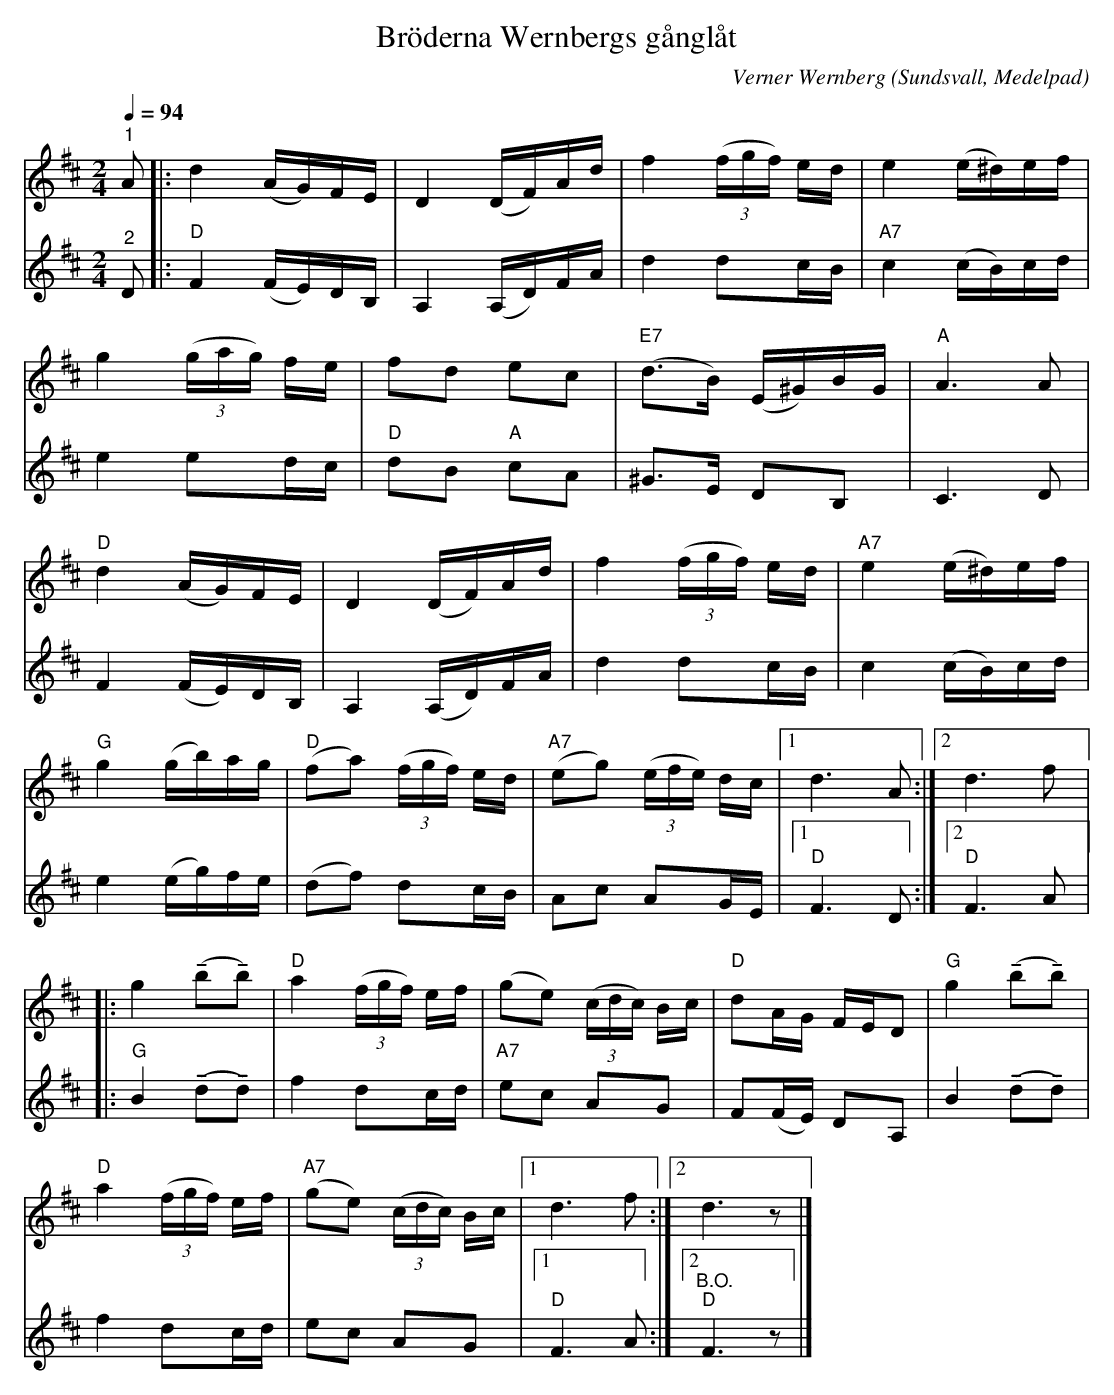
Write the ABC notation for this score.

X:1
T:Bröderna Wernbergs gånglåt
C:Verner Wernberg
O:Sundsvall, Medelpad
L:1/16
Q:1/4=94
M:2/4
U:t=tenuto
K:D
V:1
"^1" A2 |: d4 (AG)FE | D4 (DF)Ad | f4 (3(fgf) ed | e4 (e^d)ef |
g4 (3(gag) fe | f2d2 e2c2 | "E7" (d2>B2) (E^G)BG |"A" A6 A2 |
"D" d4 (AG)FE | D4 (DF)Ad | f4 (3(fgf) ed |"A7" e4 (e^d)ef |
"G" g4 (gb)ag |"D" (f2a2) (3(fgf) ed |"A7" (e2g2) (3(efe) dc |1 d6 A2 :|2 d6 f2 |:
g4 (tb2tb2) |"D" a4 (3(fgf) ef | (g2e2) (3(cdc) Bc |"D" d2AG FED2 | "G" g4 (tb2tb2) |
"D" a4 (3(fgf) ef |"A7" (g2e2) (3(cdc) Bc |1 d6 f2 :|2 d6 z2 |]
V:2
"^2" D2 |:"D" F4 (FE)DB, | A,4 (A,D)FA | d4 d2cB |"A7" c4 (cB)cd | e4 e2dc |
"D" d2B2"A" c2A2 | ^G2>E2 D2B,2 | C6 D2 | F4 (FE)DB, | A,4 (A,D)FA | d4 d2cB |
c4 (cB)cd | e4 (eg)fe | (d2f2) d2cB | A2c2 A2GE |1"D" F6 D2 :|2"D" F6 A2 |:
"G" B4 (td2td2) | f4 d2cd |"A7" e2c2 A2G2 | F2(FE) D2A,2 |
B4 (td2td2) | f4 d2cd | e2c2 A2G2 |1"D" F6 A2 :|2 "^B.O.""D" F6 z2 |]
